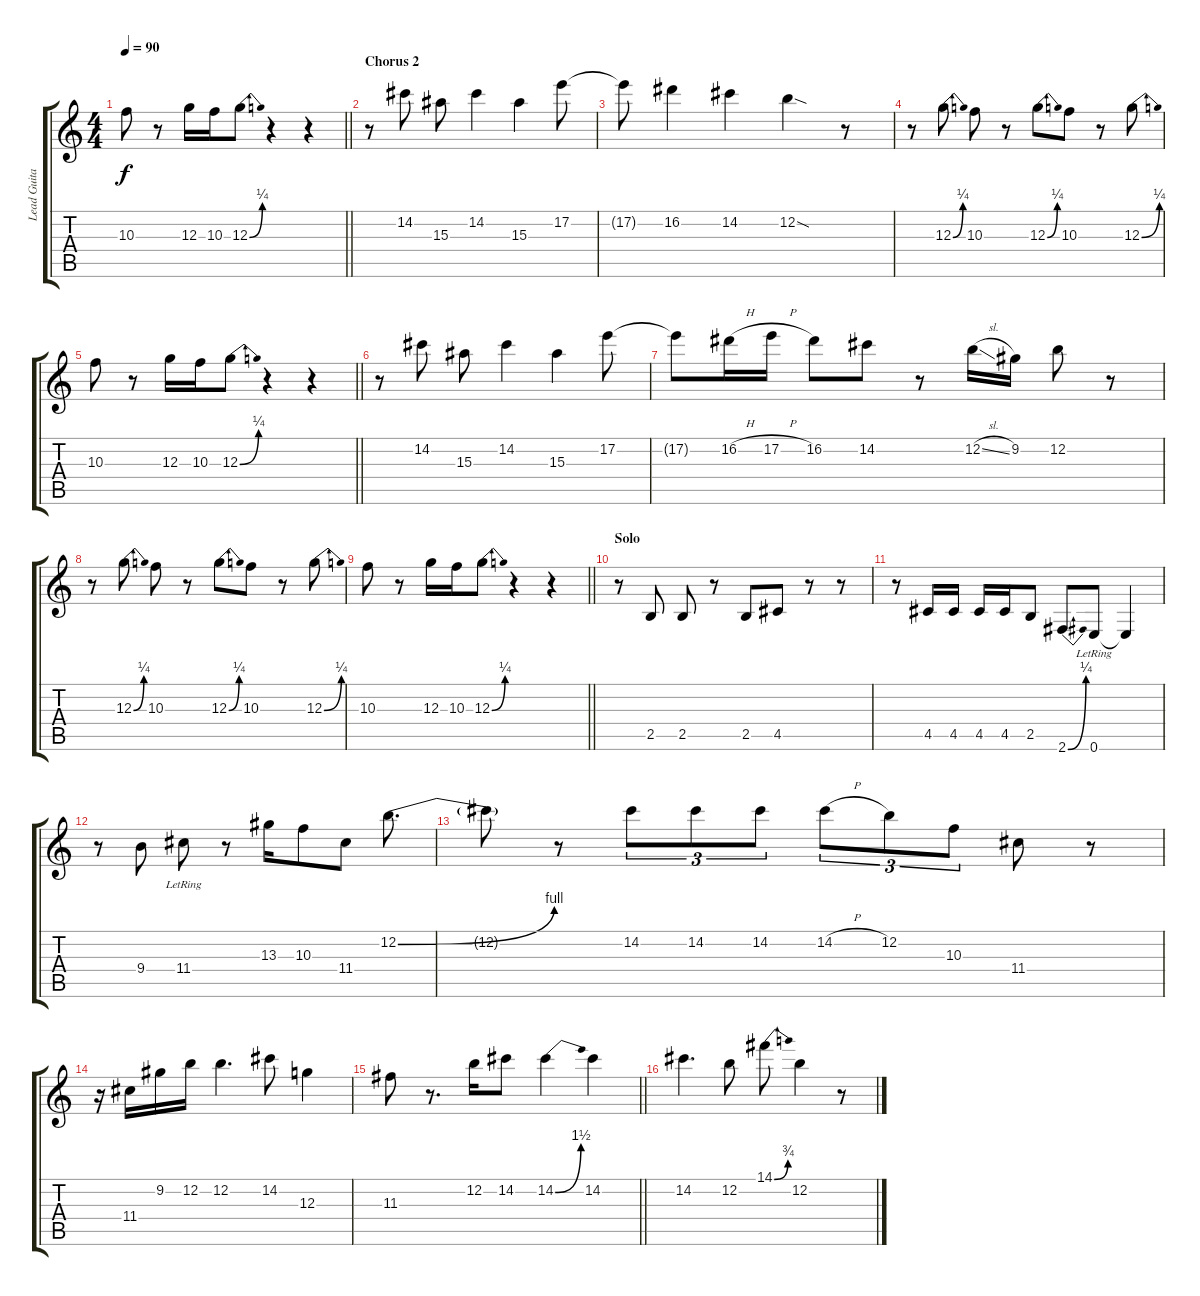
\track ("Lead Guitar" "Lead Guita") {instrument distortionguitar}
\staff {score tabs}
\tuning (E4 B3 G3 D3 A2 E2) {hide}
\ts (4 4)
\tempo 90
\clef g2
\barLineRight lightlight
\ks c
10.3.8{dy f} r.8 12.3.16 10.3.16 12.3{be (bend 0 0 60 1)}.8 r.4 r.4 |
\section ("" "Chorus 2")
r.8 14.2.8 15.3.8 14.2.4 15.3.4 17.2.8 |
17.2{t}.8 16.2.4 14.2.4 12.2{sod}.4 r.8 |
r.8 12.3{be (bend 0 0 60 1)}.8 10.3.8 r.8 12.3{be (bend 0 0 60 1)}.8 10.3.8 r.8 12.3{be (bend 0 0 60 1)}.8 |
\barLineRight lightlight
10.3.8 r.8 12.3.16 10.3.16 12.3{be (bend 0 0 60 1)}.8 r.4 r.4 |
r.8 14.2.8 15.3.8 14.2.4 15.3.4 17.2.8 |
17.2{t}.8 16.2{h}.16 17.2{h}.16 16.2.8 14.2.8 r.8 12.2{sl}.16 9.2.16 12.2.8 r.8 |
r.8 12.3{be (bend 0 0 60 1)}.8 10.3.8 r.8 12.3{be (bend 0 0 60 1)}.8 10.3.8 r.8 12.3{be (bend 0 0 60 1)}.8 |
\barLineRight lightlight
10.3.8 r.8 12.3.16 10.3.16 12.3{be (bend 0 0 60 1)}.8 r.4 r.4 |
\section ("" "Solo")
r.8 2.5.8 2.5.8 r.8 2.5.8 4.5.8 r.8 r.8 |
r.8 4.5.16 4.5.16 4.5.16 4.5.16 2.5.8 2.6{be (bend 0 0 60 1)}.8 0.6{lr}.8 0.6{t}.4 |
r.8 9.4.8 11.4{lr}.8 r.8 13.3.16 10.3.8 11.4.8 12.2{be (bend 0 0 60 4)}.8{d} |
12.2{t}.8 r.8 14.2.8{tu (3 2)} 14.2.8{tu (3 2)} 14.2.8{tu (3 2)} 14.2{h}.8{tu (3 2)} 12.2.8{tu (3 2)} 10.3.8{tu (3 2)} 11.4.8 r.8 |
r.16 11.4.16 9.2.16 12.2.16 12.2.4{d} 14.2.8 12.3.4 |
\barLineRight lightlight
11.3.8 r.8{d} 12.2.16 14.2.8 14.2{be (bend 0 0 60 6)}.4 14.2.4 |
14.2.4{d} 12.2.8 14.1{be (bend 0 0 60 3)}.8 12.2.4 r.8
